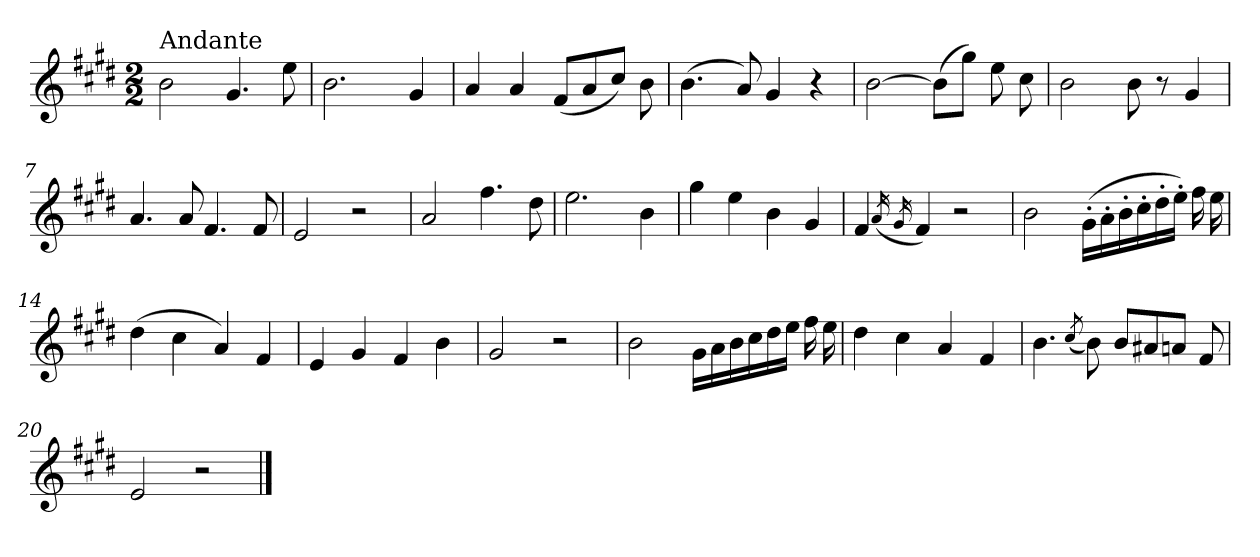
**kern
*part1
*staff1
*clefG2
*k[f#c#g#d#]
*E:
*M2/2
=1
!LO:TX:a:t=Andante
2b\
4.g#/
8ee\
=2
2.b\
4g#/
=3
4a/
4a/
(<8f#/L
8a/
8cc#/J)
8b\
=4
(>4.b\
8a/)
4g#/
4r
=5
[2b\
(>8b\L]
8gg#\J)
8ee\
8cc#\
!!LO:LB:g=z
=6
2b\
8b\
8r
4g#/
=7
4.a/
8a/
4.f#/
8f#/
=8
2e/
2r
=9
2a/
4.ff#\
8dd#\
=10
2.ee\
4b\
=11
4gg#\
4ee\
4b\
4g#/
!!LO:LB:g=z
=12
4f#/
(<16qa/
16qg#/
4f#/)
2r
=13
2b\
(>16g#'>\LL
16a'>\
16b'>\
16cc#'>\
16dd#'>\
16ee'>\JJ)
16ff#\
16ee\
=14
(>4dd#\
4cc#\
4a/)
4f#/
=15
4e/
4g#/
4f#/
4b\
=16
2g#/
2r
!!LO:LB:g=z
=17
2b\
16g#\LL
16a\
16b\
16cc#\
16dd#\
16ee\JJ
16ff#\
16ee\
=18
4dd#\
4cc#\
4a/
4f#/
=19
4.b\
(<8qcc#/
8b\)
8b/L
8a#X/
8an/J
8f#/
=20
2e/
2r
==
*-
